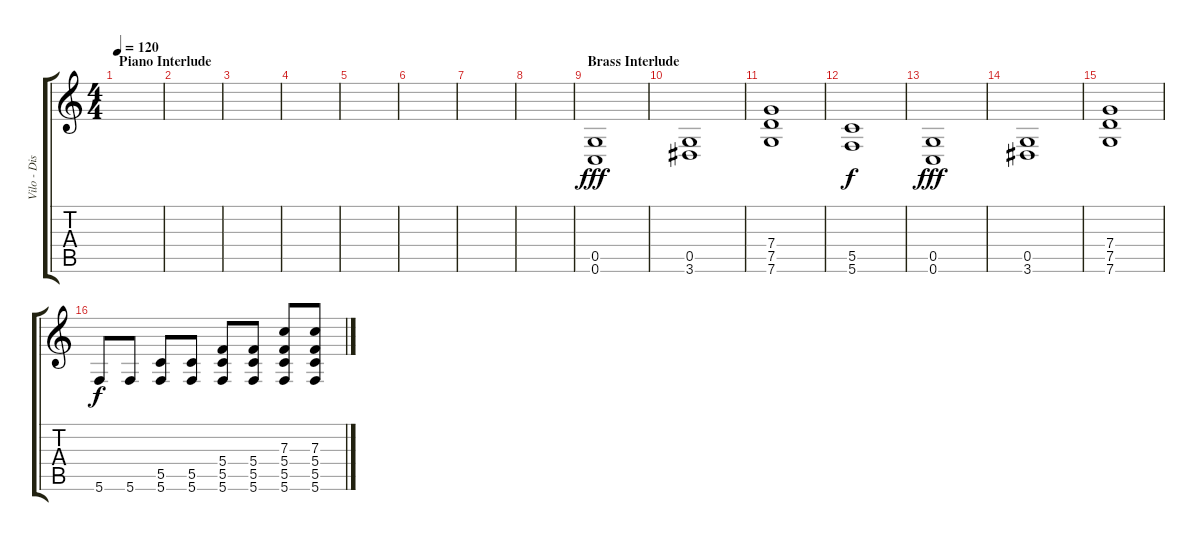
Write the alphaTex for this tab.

\track ("Vilo - Dist" "Vilo - Dis") {instrument distortionguitar}
\staff {score tabs}
\tuning (D4 A3 F3 C3 G2 C2) {hide}
\ts (4 4)
\section ("" "Piano Interlude")
\tempo 120
\clef g2
\ks c
|
|
|
|
|
|
|
|
\section ("" "Brass Interlude")
(0.5 0.6).1{dy fff volume 8 balance 16 instrument distortionguitar} |
(0.5 3.6).1{volume 10 balance 0 instrument distortionguitar} |
(7.4 7.5 7.6).1{volume 10 balance 0 instrument distortionguitar} |
(5.5 5.6).1{dy f} |
(0.5 0.6).1{dy fff volume 10 balance 0 instrument distortionguitar} |
(0.5 3.6).1{volume 10 balance 0 instrument distortionguitar} |
(7.4 7.5 7.6).1{volume 10 balance 0 instrument distortionguitar} |
5.6.8{dy f} 5.6.8 (5.5 5.6).8 (5.5 5.6).8 (5.4 5.5 5.6).8 (5.4 5.5 5.6).8 (7.3 5.4 5.5 5.6).8 (7.3 5.4 5.5 5.6).8
